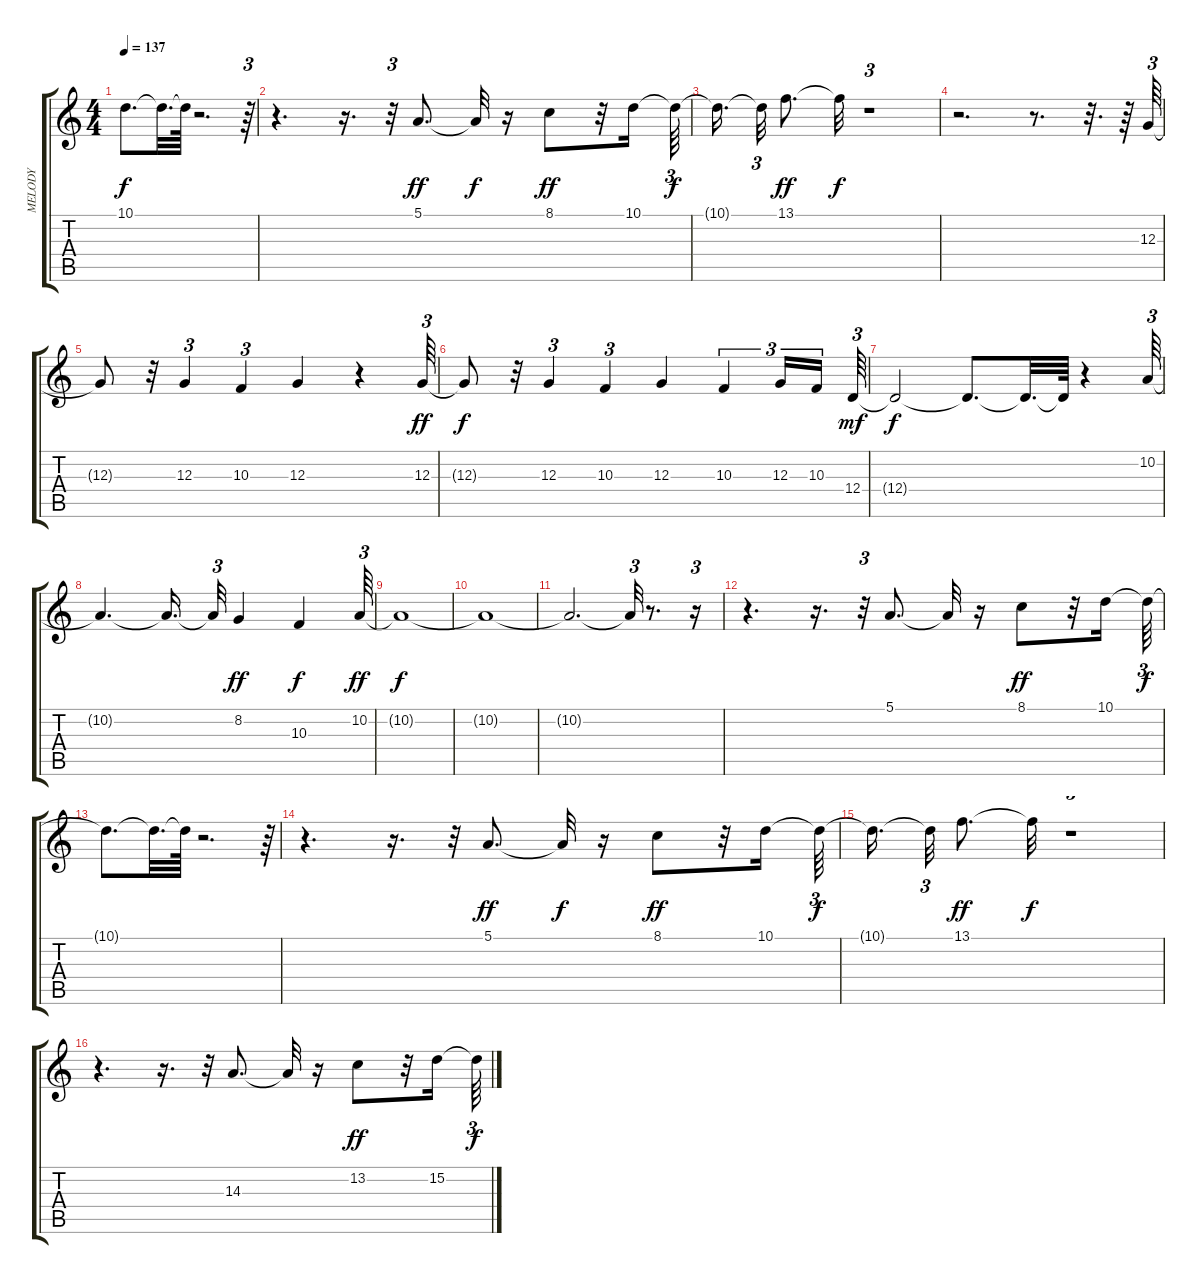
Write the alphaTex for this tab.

\track ("MELODY" "MELODY") {instrument harmonica}
\staff {score tabs}
\tuning (E4 B3 G3 D3 A2 E2) {hide}
\ts (4 4)
\tempo 137
\clef g2
\ks c
10.1{t}.8{d dy f} 10.1{t}.32{d} 10.1{t}.64 r.2{d} r.64{tu (3 2)} |
r.4{d} r.16{d} r.32{tu (3 2)} 5.1.8{d dy ff} 5.1{t}.32{dy f} r.16 8.1.8{dy ff} r.32 10.1.16 10.1{t}.64{tu (3 2) dy f} |
10.1{t}.16{d beam splitsecondary} 10.1{t}.32{tu (3 2)} 13.1.8{d dy ff} 13.1{t}.32{dy f} r.1{tu (3 2)} |
r.2{d} r.8{d} r.32{d} r.64 12.3.64{tu (3 2)} |
12.3{t}.8 r.32 12.3.4{tu (3 2)} 10.3.4{tu (3 2)} 12.3.4 r.4 12.3.64{tu (3 2) dy ff} |
12.3{t}.8{dy f} r.32 12.3.4{tu (3 2)} 10.3.4{tu (3 2)} 12.3.4 10.3.4{tu (3 2)} 12.3.16{tu (3 2)} 10.3.16{tu (3 2) beam splitsecondary} 12.4.64{tu (3 2) dy mf} |
12.4{t}.2{dy f} 12.4{t}.8{d} 12.4{t}.32{d} 12.4{t}.64 r.4 10.2.64{tu (3 2)} |
10.2{t}.4{d} 10.2{t}.16{d} 10.2{t}.32{tu (3 2)} 8.2.4{dy ff} 10.3.4{dy f} 10.2.64{tu (3 2) dy ff} |
10.2{t}.1{dy f} |
10.2{t}.1 |
10.2{t}.2{d} 10.2{t}.32{tu (3 2)} r.8{d} r.16{tu (3 2)} |
r.4{d} r.16{d} r.32{tu (3 2)} 5.1.8{d} 5.1{t}.32 r.16 8.1.8{dy ff} r.32 10.1.16 10.1{t}.64{tu (3 2) dy f} |
10.1{t}.8{d} 10.1{t}.32{d} 10.1{t}.64 r.2{d} r.64{tu (3 2)} |
r.4{d} r.16{d} r.32{tu (3 2)} 5.1.8{d dy ff} 5.1{t}.32{dy f} r.16 8.1.8{dy ff} r.32 10.1.16 10.1{t}.64{tu (3 2) dy f} |
10.1{t}.16{d beam splitsecondary} 10.1{t}.32{tu (3 2)} 13.1.8{d dy ff} 13.1{t}.32{dy f} r.1{tu (3 2)} |
r.4{d} r.16{d} r.32{tu (3 2)} 14.3.8{d} 14.3{t}.32 r.16 13.2.8{dy ff} r.32 15.2.16 15.2{t}.64{tu (3 2) dy f}
